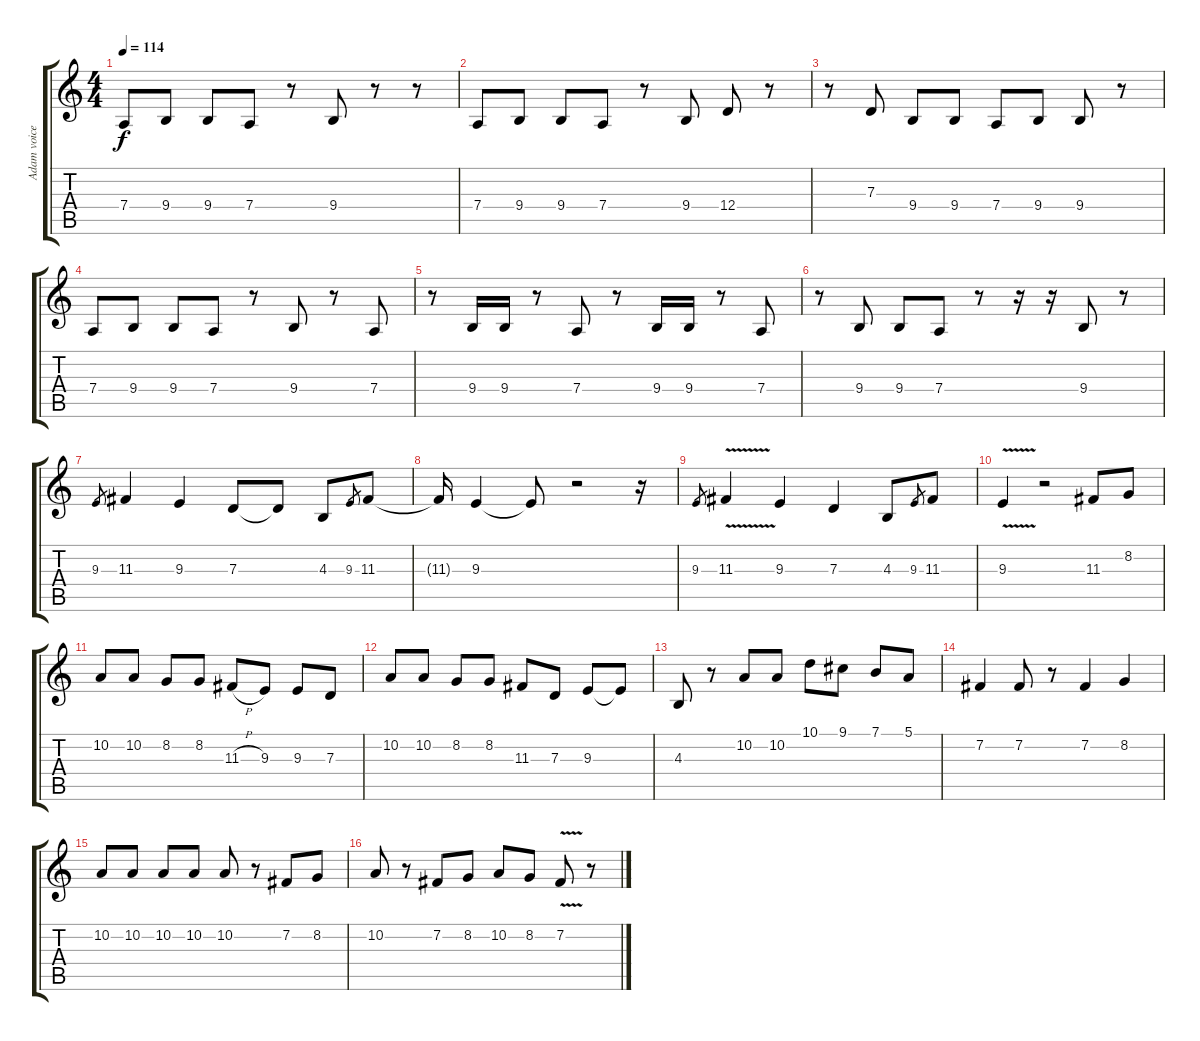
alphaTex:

\track ("Adam voice" "Adam voice") {instrument altosax}
\staff {score tabs}
\tuning (E4 B3 G3 D3 A2 E2) {hide}
\ts (4 4)
\tempo 114
\clef g2
\ks c
7.4.8{dy f} 9.4.8 9.4.8 7.4.8 r.8 9.4.8 r.8 r.8 |
7.4.8 9.4.8 9.4.8 7.4.8 r.8 9.4.8 12.4.8 r.8 |
r.8 7.3.8 9.4.8 9.4.8 7.4.8 9.4.8 9.4.8 r.8 |
7.4.8 9.4.8 9.4.8 7.4.8 r.8 9.4.8 r.8 7.4.8 |
r.8 9.4.16 9.4.16 r.8 7.4.8 r.8 9.4.16 9.4.16 r.8 7.4.8 |
r.8 9.4.8 9.4.8 7.4.8 r.8 r.16 r.16 9.4.8 r.8 |
9.3.8{gr} 11.3.4 9.3.4 7.3.8 7.3{t}.8 4.3.8 9.3.8{gr} 11.3.8 |
11.3{t}.16 9.3.4 9.3{t}.8 r.2 r.16 |
9.3.8{gr} 11.3{v}.4 9.3.4 7.3.4 4.3.8 9.3.8{gr} 11.3.8 |
9.3{v}.4 r.2 11.3.8 8.2.8 |
10.2.8 10.2.8 8.2.8 8.2.8 11.3{h}.8 9.3.8 9.3.8 7.3.8 |
10.2.8 10.2.8 8.2.8 8.2.8 11.3.8 7.3.8 9.3.8 9.3{t}.8 |
4.3.8 r.8 10.2.8 10.2.8 10.1.8 9.1.8 7.1.8 5.1.8 |
7.2.4 7.2.8 r.8 7.2.4 8.2.4 |
10.2.8 10.2.8 10.2.8 10.2.8 10.2.8 r.8 7.2.8 8.2.8 |
10.2.8 r.8 7.2.8 8.2.8 10.2.8 8.2.8 7.2{v}.8 r.8
